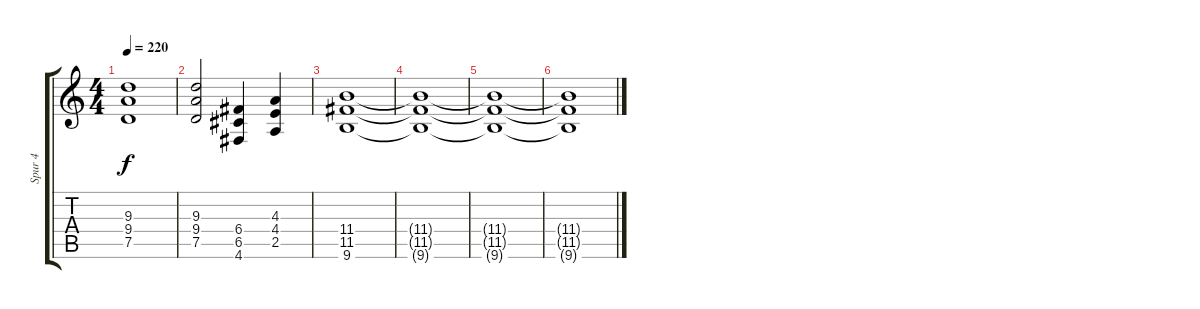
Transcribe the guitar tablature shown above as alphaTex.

\track ("Spur 4" "Spur 4") {instrument distortionguitar}
\staff {score tabs}
\tuning (D4 A3 F3 C3 G2 D2) {hide}
\ts (4 4)
\tempo 220
\clef g2
\ks c
(9.3 9.4 7.5).1{dy f} |
(9.3 9.4 7.5).2 (6.4 6.5 4.6).4 (4.3 4.4 2.5).4 |
(11.4 11.5 9.6).1{volume 0} |
(11.4{t} 11.5{t} 9.6{t}).1 |
(11.4{t} 11.5{t} 9.6{t}).1 |
(11.4{t} 11.5{t} 9.6{t}).1
